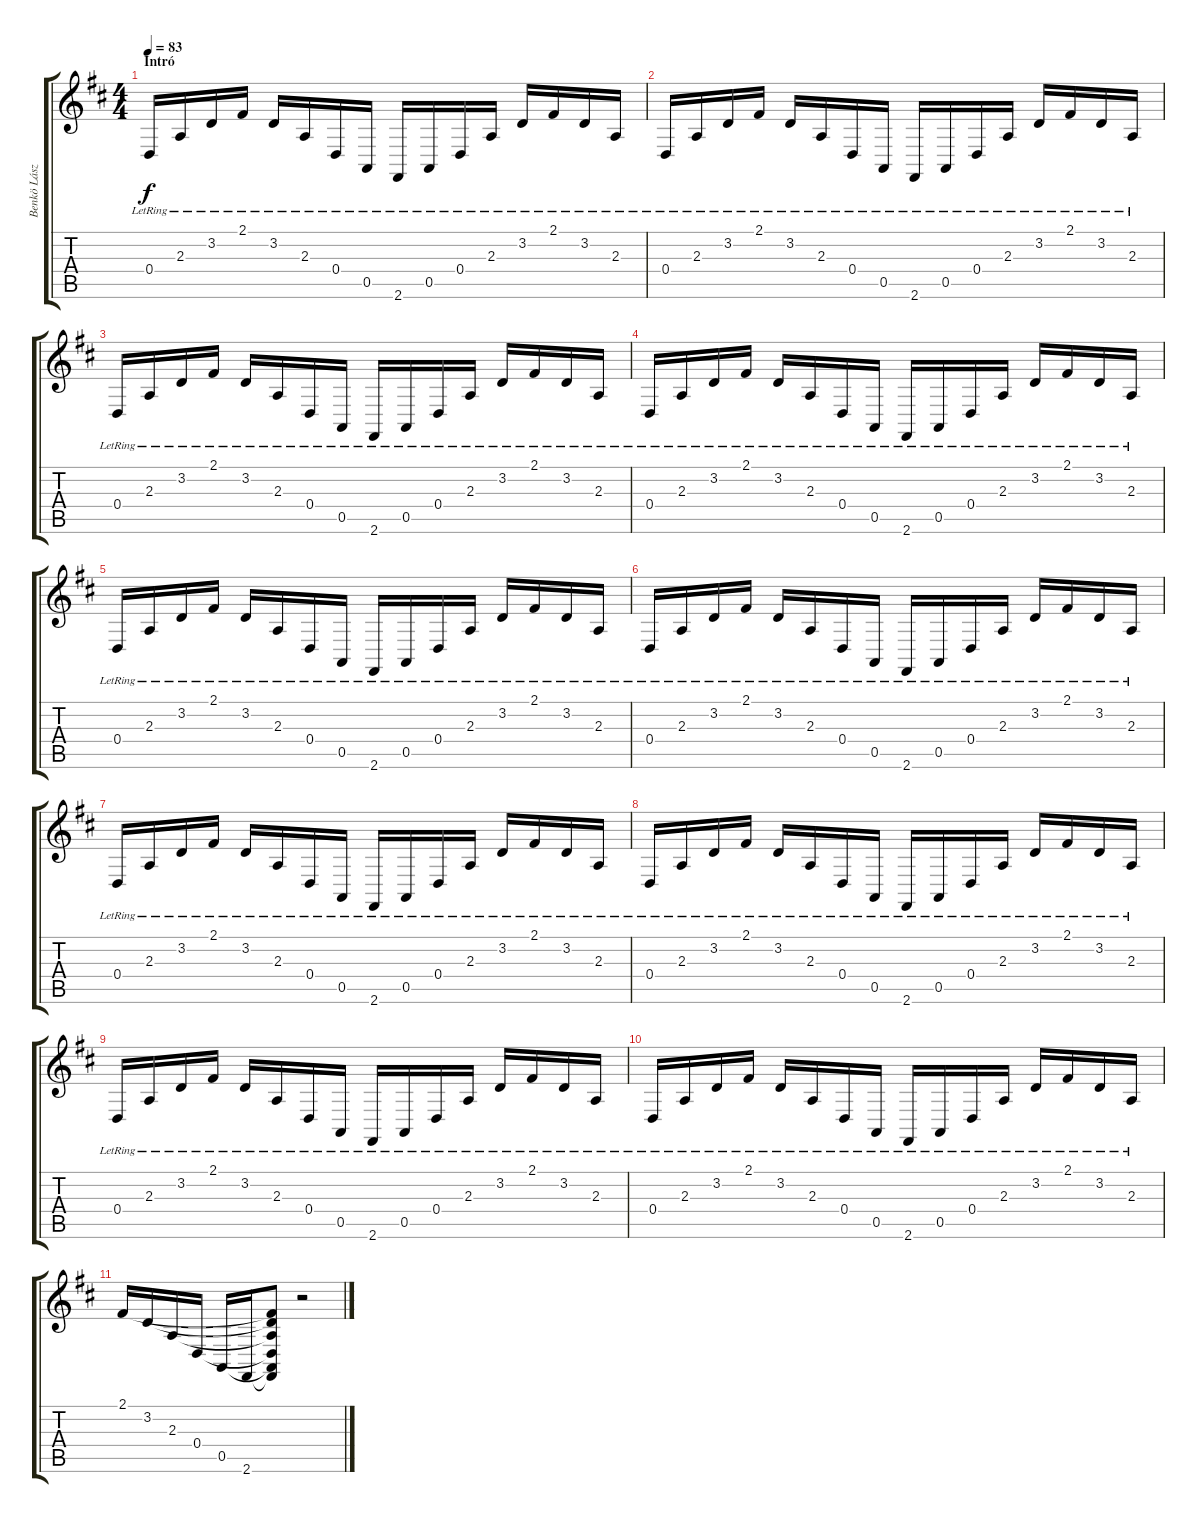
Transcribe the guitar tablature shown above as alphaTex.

\track ("Benkö László \"Laci\" Keyboards 3" "Benkö Lász") {instrument seashore}
\staff {score tabs}
\tuning (E4 B3 G3 D3 A2 E2) {hide}
\ts (4 4)
\section ("" "Intró")
\tempo 83
\clef g2
\ks d
0.4{lr}.16{dy f instrument seashore} 2.3{lr}.16 3.2{lr}.16 2.1{lr}.16 3.2{lr}.16 2.3{lr}.16 0.4{lr}.16 0.5{lr}.16 2.6{lr}.16 0.5{lr}.16 0.4{lr}.16 2.3{lr}.16 3.2{lr}.16 2.1{lr}.16 3.2{lr}.16 2.3{lr}.16 |
0.4{lr}.16 2.3{lr}.16 3.2{lr}.16 2.1{lr}.16 3.2{lr}.16 2.3{lr}.16 0.4{lr}.16 0.5{lr}.16 2.6{lr}.16 0.5{lr}.16 0.4{lr}.16 2.3{lr}.16 3.2{lr}.16 2.1{lr}.16 3.2{lr}.16 2.3{lr}.16 |
0.4{lr}.16 2.3{lr}.16 3.2{lr}.16 2.1{lr}.16 3.2{lr}.16 2.3{lr}.16 0.4{lr}.16 0.5{lr}.16 2.6{lr}.16 0.5{lr}.16 0.4{lr}.16 2.3{lr}.16 3.2{lr}.16 2.1{lr}.16 3.2{lr}.16 2.3{lr}.16 |
0.4{lr}.16 2.3{lr}.16 3.2{lr}.16 2.1{lr}.16 3.2{lr}.16 2.3{lr}.16 0.4{lr}.16 0.5{lr}.16 2.6{lr}.16 0.5{lr}.16 0.4{lr}.16 2.3{lr}.16 3.2{lr}.16 2.1{lr}.16 3.2{lr}.16 2.3{lr}.16 |
0.4{lr}.16 2.3{lr}.16 3.2{lr}.16 2.1{lr}.16 3.2{lr}.16 2.3{lr}.16 0.4{lr}.16 0.5{lr}.16 2.6{lr}.16 0.5{lr}.16 0.4{lr}.16 2.3{lr}.16 3.2{lr}.16 2.1{lr}.16 3.2{lr}.16 2.3{lr}.16 |
0.4{lr}.16 2.3{lr}.16 3.2{lr}.16 2.1{lr}.16 3.2{lr}.16 2.3{lr}.16 0.4{lr}.16 0.5{lr}.16 2.6{lr}.16 0.5{lr}.16 0.4{lr}.16 2.3{lr}.16 3.2{lr}.16 2.1{lr}.16 3.2{lr}.16 2.3{lr}.16 |
0.4{lr}.16 2.3{lr}.16 3.2{lr}.16 2.1{lr}.16 3.2{lr}.16 2.3{lr}.16 0.4{lr}.16 0.5{lr}.16 2.6{lr}.16 0.5{lr}.16 0.4{lr}.16 2.3{lr}.16 3.2{lr}.16 2.1{lr}.16 3.2{lr}.16 2.3{lr}.16 |
0.4{lr}.16 2.3{lr}.16 3.2{lr}.16 2.1{lr}.16 3.2{lr}.16 2.3{lr}.16 0.4{lr}.16 0.5{lr}.16 2.6{lr}.16 0.5{lr}.16 0.4{lr}.16 2.3{lr}.16 3.2{lr}.16 2.1{lr}.16 3.2{lr}.16 2.3{lr}.16 |
0.4{lr}.16 2.3{lr}.16 3.2{lr}.16 2.1{lr}.16 3.2{lr}.16 2.3{lr}.16 0.4{lr}.16 0.5{lr}.16 2.6{lr}.16 0.5{lr}.16 0.4{lr}.16 2.3{lr}.16 3.2{lr}.16 2.1{lr}.16 3.2{lr}.16 2.3{lr}.16 |
0.4{lr}.16 2.3{lr}.16 3.2{lr}.16 2.1{lr}.16 3.2{lr}.16 2.3{lr}.16 0.4{lr}.16 0.5{lr}.16 2.6{lr}.16 0.5{lr}.16 0.4{lr}.16 2.3{lr}.16 3.2{lr}.16 2.1{lr}.16 3.2{lr}.16 2.3{lr}.16 |
2.1.16{volume 0} 3.2.16 2.3.16 0.4.16 0.5.16 2.6.16 (2.1{t} 3.2{t} 2.3{t} 0.4{t} 0.5{t} 2.6{t}).8 r.2
